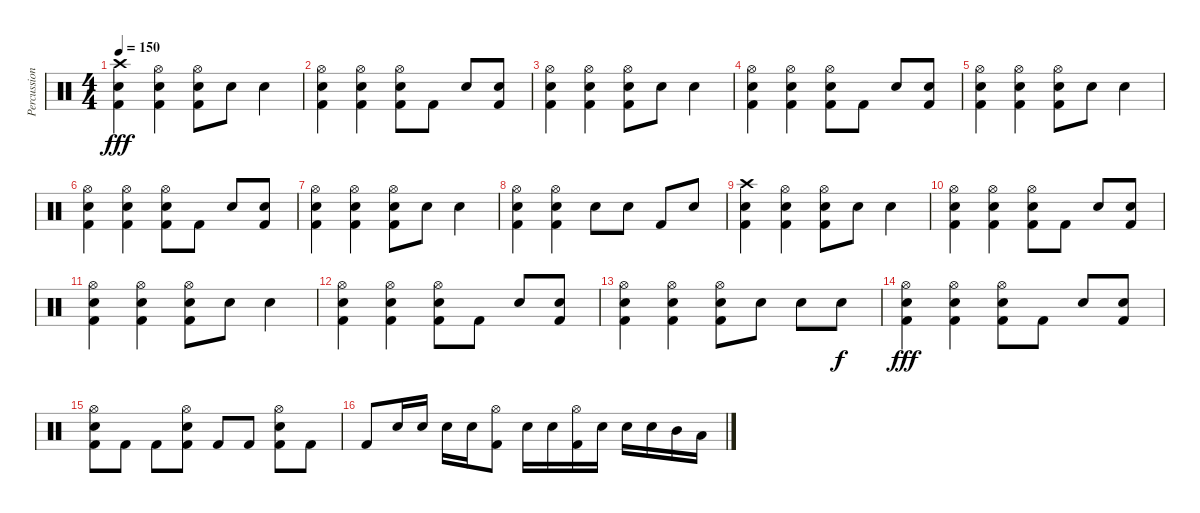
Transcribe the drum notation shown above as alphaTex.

\track ("Percussion" "Percussion") {instrument percussion}
\staff {score}
\articulation defaults
\ts (4 4)
\tempo 150
\clef neutral
\ks c
("Crash high (hit)" "Electric Snare (hit)" "Kick (hit) 2").4{dy fff} ("Hi-Hat (open)" "Electric Snare (hit)" "Kick (hit) 2").4 ("Hi-Hat (open)" "Electric Snare (hit)" "Kick (hit) 2").8 "Electric Snare (hit)".8 "Electric Snare (hit)".4 |
("Hi-Hat (open)" "Electric Snare (hit)" "Kick (hit) 2").4 ("Hi-Hat (open)" "Electric Snare (hit)" "Kick (hit) 2").4 ("Hi-Hat (open)" "Electric Snare (hit)" "Kick (hit) 2").8 "Kick (hit) 2".8 "Electric Snare (hit)".8 ("Electric Snare (hit)" "Kick (hit) 2").8 |
("Hi-Hat (open)" "Electric Snare (hit)" "Kick (hit) 2").4 ("Hi-Hat (open)" "Electric Snare (hit)" "Kick (hit) 2").4 ("Hi-Hat (open)" "Electric Snare (hit)" "Kick (hit) 2").8 "Electric Snare (hit)".8 "Electric Snare (hit)".4 |
("Hi-Hat (open)" "Electric Snare (hit)" "Kick (hit) 2").4 ("Hi-Hat (open)" "Electric Snare (hit)" "Kick (hit) 2").4 ("Hi-Hat (open)" "Electric Snare (hit)" "Kick (hit) 2").8 "Kick (hit) 2".8 "Electric Snare (hit)".8 ("Electric Snare (hit)" "Kick (hit) 2").8 |
("Hi-Hat (open)" "Electric Snare (hit)" "Kick (hit) 2").4 ("Hi-Hat (open)" "Electric Snare (hit)" "Kick (hit) 2").4 ("Hi-Hat (open)" "Electric Snare (hit)" "Kick (hit) 2").8 "Electric Snare (hit)".8 "Electric Snare (hit)".4 |
("Hi-Hat (open)" "Electric Snare (hit)" "Kick (hit) 2").4 ("Hi-Hat (open)" "Electric Snare (hit)" "Kick (hit) 2").4 ("Hi-Hat (open)" "Electric Snare (hit)" "Kick (hit) 2").8 "Kick (hit) 2".8 "Electric Snare (hit)".8 ("Electric Snare (hit)" "Kick (hit) 2").8 |
("Hi-Hat (open)" "Electric Snare (hit)" "Kick (hit) 2").4 ("Hi-Hat (open)" "Electric Snare (hit)" "Kick (hit) 2").4 ("Hi-Hat (open)" "Electric Snare (hit)" "Kick (hit) 2").8 "Electric Snare (hit)".8 "Electric Snare (hit)".4 |
("Hi-Hat (open)" "Electric Snare (hit)" "Kick (hit) 2").4 ("Hi-Hat (open)" "Electric Snare (hit)" "Kick (hit) 2").4 "Electric Snare (hit)".8 "Electric Snare (hit)".8 "Kick (hit) 2".8 "Electric Snare (hit)".8 |
("Crash high (hit)" "Electric Snare (hit)" "Kick (hit) 2").4 ("Hi-Hat (open)" "Electric Snare (hit)" "Kick (hit) 2").4 ("Hi-Hat (open)" "Electric Snare (hit)" "Kick (hit) 2").8 "Electric Snare (hit)".8 "Electric Snare (hit)".4 |
("Hi-Hat (open)" "Electric Snare (hit)" "Kick (hit) 2").4 ("Hi-Hat (open)" "Electric Snare (hit)" "Kick (hit) 2").4 ("Hi-Hat (open)" "Electric Snare (hit)" "Kick (hit) 2").8 "Kick (hit) 2".8 "Electric Snare (hit)".8 ("Electric Snare (hit)" "Kick (hit) 2").8 |
("Hi-Hat (open)" "Electric Snare (hit)" "Kick (hit) 2").4 ("Hi-Hat (open)" "Electric Snare (hit)" "Kick (hit) 2").4 ("Hi-Hat (open)" "Electric Snare (hit)" "Kick (hit) 2").8 "Electric Snare (hit)".8 "Electric Snare (hit)".4 |
("Hi-Hat (open)" "Electric Snare (hit)" "Kick (hit) 2").4 ("Hi-Hat (open)" "Electric Snare (hit)" "Kick (hit) 2").4 ("Hi-Hat (open)" "Electric Snare (hit)" "Kick (hit) 2").8 "Kick (hit) 2".8 "Electric Snare (hit)".8 ("Electric Snare (hit)" "Kick (hit) 2").8 |
("Hi-Hat (open)" "Electric Snare (hit)" "Kick (hit) 2").4 ("Hi-Hat (open)" "Electric Snare (hit)" "Kick (hit) 2").4 ("Hi-Hat (open)" "Electric Snare (hit)" "Kick (hit) 2").8 "Electric Snare (hit)".8 "Electric Snare (hit)".8 "Electric Snare (hit)".8{dy f} |
("Hi-Hat (open)" "Electric Snare (hit)" "Kick (hit) 2").4{dy fff} ("Hi-Hat (open)" "Electric Snare (hit)" "Kick (hit) 2").4 ("Hi-Hat (open)" "Electric Snare (hit)" "Kick (hit) 2").8 "Kick (hit) 2".8 "Electric Snare (hit)".8 ("Electric Snare (hit)" "Kick (hit) 2").8 |
("Hi-Hat (open)" "Electric Snare (hit)" "Kick (hit) 2").8 "Kick (hit) 2".8 "Kick (hit) 2".8 ("Hi-Hat (open)" "Electric Snare (hit)" "Kick (hit) 2").8 "Kick (hit) 2".8 "Kick (hit) 2".8 ("Hi-Hat (open)" "Electric Snare (hit)" "Kick (hit) 2").8 "Kick (hit) 2".8 |
"Kick (hit) 2".8 "Electric Snare (hit)".16 "Electric Snare (hit)".16 "Electric Snare (hit)".16 "Electric Snare (hit)".16 ("Hi-Hat (open)" "Kick (hit) 2").8 "Electric Snare (hit)".16 "Electric Snare (hit)".16 ("Hi-Hat (open)" "Kick (hit) 2").16 "Electric Snare (hit)".16 "Electric Snare (hit)".16 "Electric Snare (hit)".16 "Mid Tom (hit)".16 "Low Tom (hit)".16
